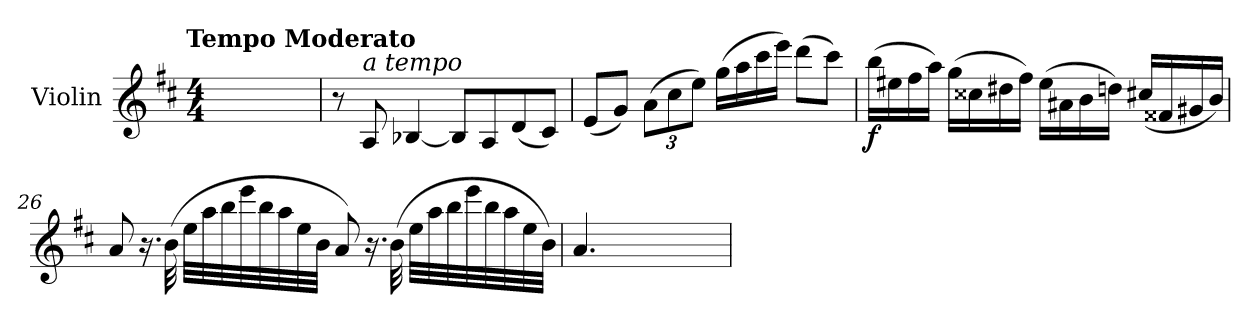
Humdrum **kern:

**kern	**dynam
*part1	*part1
*staff1	*staff1
*I"Violin	*
*I'Vln.	*
*clefG2	*
*k[f#c#]	*
!!LO:TX:omd:t=Tempo Moderato
*M4/4	*
*MM92	*
=1	=1
1ryy	.
=23	=23
8r	.
!LO:TX:a:i:t=a tempo	!
8A/	.
[4B-X/	.
8B-/L]	.
8A/	.
(<8d/	.
8c#i/J)	.
=24	=24
(<8e/L	.
8g/J)	.
*Xbrackettup	*
(>12a\L	.
12cc#\	.
12ee\J)	.
(>16gg\LL	.
16aa\	.
16ccc#\	.
16eee\JJ)	.
(>8ddd\L	.
8ccc#\J)	.
!!LO:LB:g=z
=25	=25
!	!LO:DY:b
(>16bb\LL	f
16ee#X\	.
16ff#\	.
16aa\JJ)	.
(>16gg\LL	.
16cc##\	.
16dd#X\	.
16ff#\JJ)	.
(>16ee#\LL	.
16a#X\	.
16b\	.
16ddn\JJ)	.
(<16cc#X/LL	.
16f##/	.
16g#X/	.
16b/JJ)	.
!!LO:LB:g=z
=26	=26
8a/	.
16.r	.
(>32b\	.
32ee\LLL	.
32aa\	.
32bb\	.
32eee\	.
32bb\	.
32aa\	.
32ee\	.
32b\JJJ	.
8a/)	.
16.r	.
(>32b\	.
32ee\LLL	.
32aa\	.
32bb\	.
32eee\	.
32bb\	.
32aa\	.
32ee\	.
32b\JJJ)	.
=27	=27
4.a/	.
2ryy	.
8ryy	.
=	=
*-	*-
